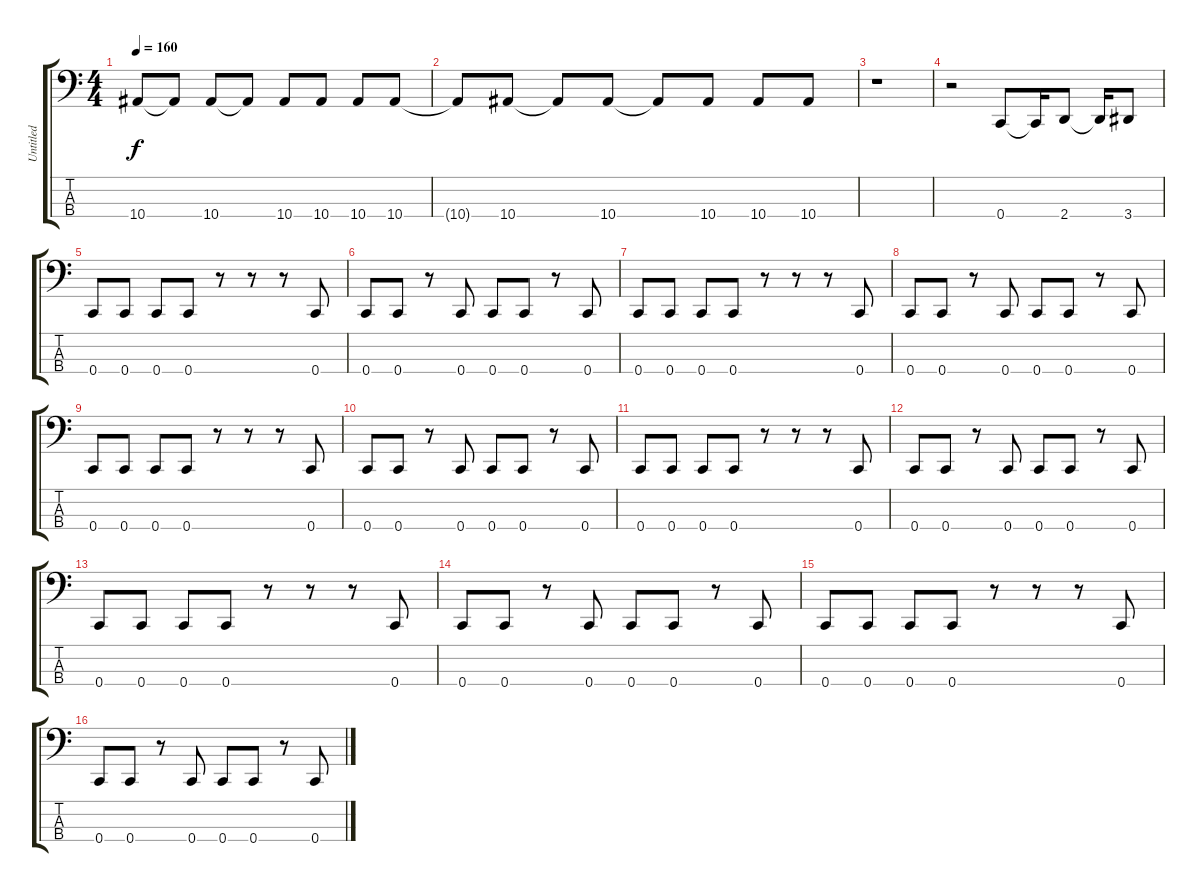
\track ("Untitled" "Untitled") {instrument electricbassfinger}
\staff {score tabs}
\tuning (F2 C2 G1 C1) {hide}
\ts (4 4)
\tempo 160
\clef f4
\ks c
10.4.8{dy f} 10.4{t}.8 10.4.8 10.4{t}.8 10.4.8 10.4.8 10.4.8 10.4.8 |
10.4{t}.8 10.4.8 10.4{t}.8 10.4.8 10.4{t}.8 10.4.8 10.4.8 10.4.8 |
r.1 |
r.2 0.4.8 0.4{t}.16 2.4.8 2.4{t}.16 3.4.8 |
0.4.8 0.4.8 0.4.8 0.4.8 r.8 r.8 r.8 0.4.8 |
0.4.8 0.4.8 r.8 0.4.8 0.4.8 0.4.8 r.8 0.4.8 |
0.4.8 0.4.8 0.4.8 0.4.8 r.8 r.8 r.8 0.4.8 |
0.4.8 0.4.8 r.8 0.4.8 0.4.8 0.4.8 r.8 0.4.8 |
0.4.8 0.4.8 0.4.8 0.4.8 r.8 r.8 r.8 0.4.8 |
0.4.8 0.4.8 r.8 0.4.8 0.4.8 0.4.8 r.8 0.4.8 |
0.4.8 0.4.8 0.4.8 0.4.8 r.8 r.8 r.8 0.4.8 |
0.4.8 0.4.8 r.8 0.4.8 0.4.8 0.4.8 r.8 0.4.8 |
0.4.8 0.4.8 0.4.8 0.4.8 r.8 r.8 r.8 0.4.8 |
0.4.8 0.4.8 r.8 0.4.8 0.4.8 0.4.8 r.8 0.4.8 |
0.4.8 0.4.8 0.4.8 0.4.8 r.8 r.8 r.8 0.4.8 |
0.4.8 0.4.8 r.8 0.4.8 0.4.8 0.4.8 r.8 0.4.8
